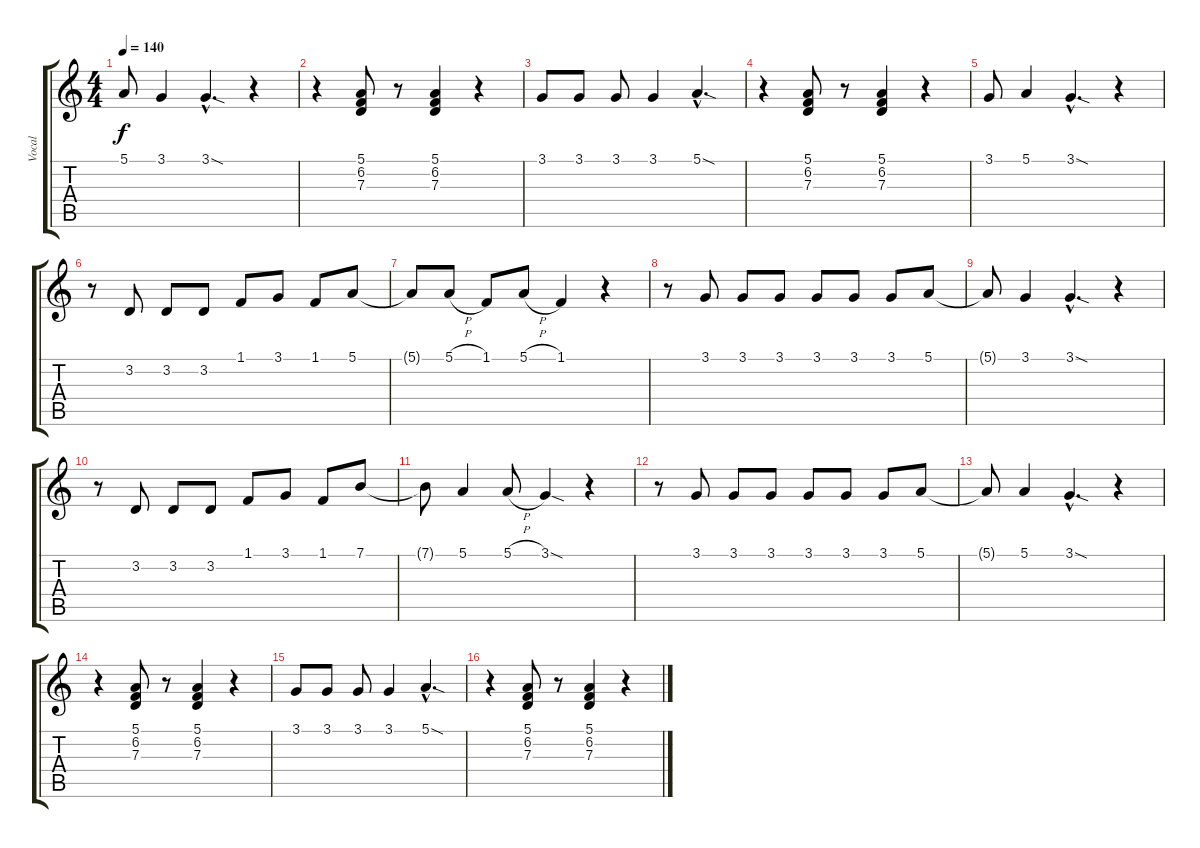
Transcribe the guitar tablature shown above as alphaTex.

\track ("Vocal" "Vocal") {instrument lead2sawtooth}
\staff {score tabs}
\tuning (E4 B3 G3 D3 A2 E2) {hide}
\ts (4 4)
\tempo 140
\clef g2
\ks c
5.1{t}.8{dy f} 3.1.4 3.1{sod hac}.4{d} r.4 |
r.4 (5.1 6.2 7.3).8 r.8 (5.1 6.2 7.3).4 r.4 |
3.1.8 3.1.8 3.1.8 3.1.4 5.1{sod hac}.4{d} |
r.4 (5.1 6.2 7.3).8 r.8 (5.1 6.2 7.3).4 r.4 |
3.1.8 5.1.4 3.1{sod hac}.4{d} r.4 |
r.8 3.2.8 3.2.8 3.2.8 1.1.8 3.1.8 1.1.8 5.1.8 |
5.1{t}.8 5.1{h}.8 1.1.8 5.1{h}.8 1.1.4 r.4 |
r.8 3.1.8 3.1.8 3.1.8 3.1.8 3.1.8 3.1.8 5.1.8 |
5.1{t}.8 3.1.4 3.1{sod hac}.4{d} r.4 |
r.8 3.2.8 3.2.8 3.2.8 1.1.8 3.1.8 1.1.8 7.1.8 |
7.1{t}.8 5.1.4 5.1{h}.8 3.1{sod}.4 r.4 |
r.8 3.1.8 3.1.8 3.1.8 3.1.8 3.1.8 3.1.8 5.1.8 |
5.1{t}.8 5.1.4 3.1{sod hac}.4{d} r.4 |
r.4 (5.1 6.2 7.3).8 r.8 (5.1 6.2 7.3).4 r.4 |
3.1.8 3.1.8 3.1.8 3.1.4 5.1{sod hac}.4{d} |
r.4 (5.1 6.2 7.3).8 r.8 (5.1 6.2 7.3).4 r.4
